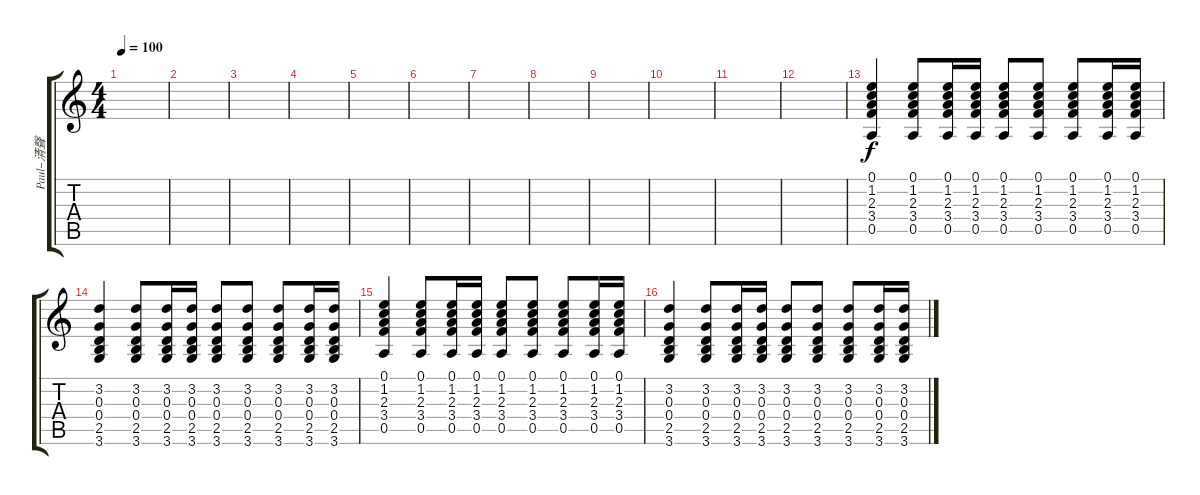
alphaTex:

\track ("Paul~清聲" "Paul~清聲") {instrument electricguitarclean}
\staff {score tabs}
\tuning (E4 B3 G3 D3 A2 E2) {hide}
\ts (4 4)
\tempo 100
\clef g2
\ks c
|
|
|
|
|
|
|
|
|
|
|
|
(0.1 1.2 2.3 3.4 0.5).4 (0.1 1.2 2.3 3.4 0.5).8 (0.1 1.2 2.3 3.4 0.5).16 (0.1 1.2 2.3 3.4 0.5).16 (0.1 1.2 2.3 3.4 0.5).8 (0.1 1.2 2.3 3.4 0.5).8 (0.1 1.2 2.3 3.4 0.5).8 (0.1 1.2 2.3 3.4 0.5).16 (0.1 1.2 2.3 3.4 0.5).16 |
(3.2 0.3 0.4 2.5 3.6).4 (3.2 0.3 0.4 2.5 3.6).8 (3.2 0.3 0.4 2.5 3.6).16 (3.2 0.3 0.4 2.5 3.6).16 (3.2 0.3 0.4 2.5 3.6).8 (3.2 0.3 0.4 2.5 3.6).8 (3.2 0.3 0.4 2.5 3.6).8 (3.2 0.3 0.4 2.5 3.6).16 (3.2 0.3 0.4 2.5 3.6).16 |
(0.1 1.2 2.3 3.4 0.5).4 (0.1 1.2 2.3 3.4 0.5).8 (0.1 1.2 2.3 3.4 0.5).16 (0.1 1.2 2.3 3.4 0.5).16 (0.1 1.2 2.3 3.4 0.5).8 (0.1 1.2 2.3 3.4 0.5).8 (0.1 1.2 2.3 3.4 0.5).8 (0.1 1.2 2.3 3.4 0.5).16 (0.1 1.2 2.3 3.4 0.5).16 |
(3.2 0.3 0.4 2.5 3.6).4 (3.2 0.3 0.4 2.5 3.6).8 (3.2 0.3 0.4 2.5 3.6).16 (3.2 0.3 0.4 2.5 3.6).16 (3.2 0.3 0.4 2.5 3.6).8 (3.2 0.3 0.4 2.5 3.6).8 (3.2 0.3 0.4 2.5 3.6).8 (3.2 0.3 0.4 2.5 3.6).16 (3.2 0.3 0.4 2.5 3.6).16
